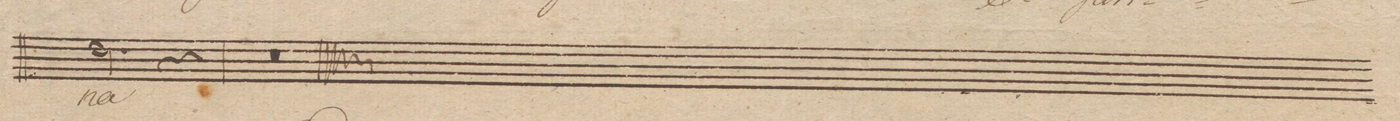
**kern	**text	**dynam
*I"Alto Solo	*	*
*clefC3	*	*
*k[]	*	*
*met(c)	*	*
*M4/4	*	*
2.e\	-na.	.
4r	.	.
=64	=64	=64
0r	.	.
=65	=65	=65
==	==	==
*-	*-	*-
